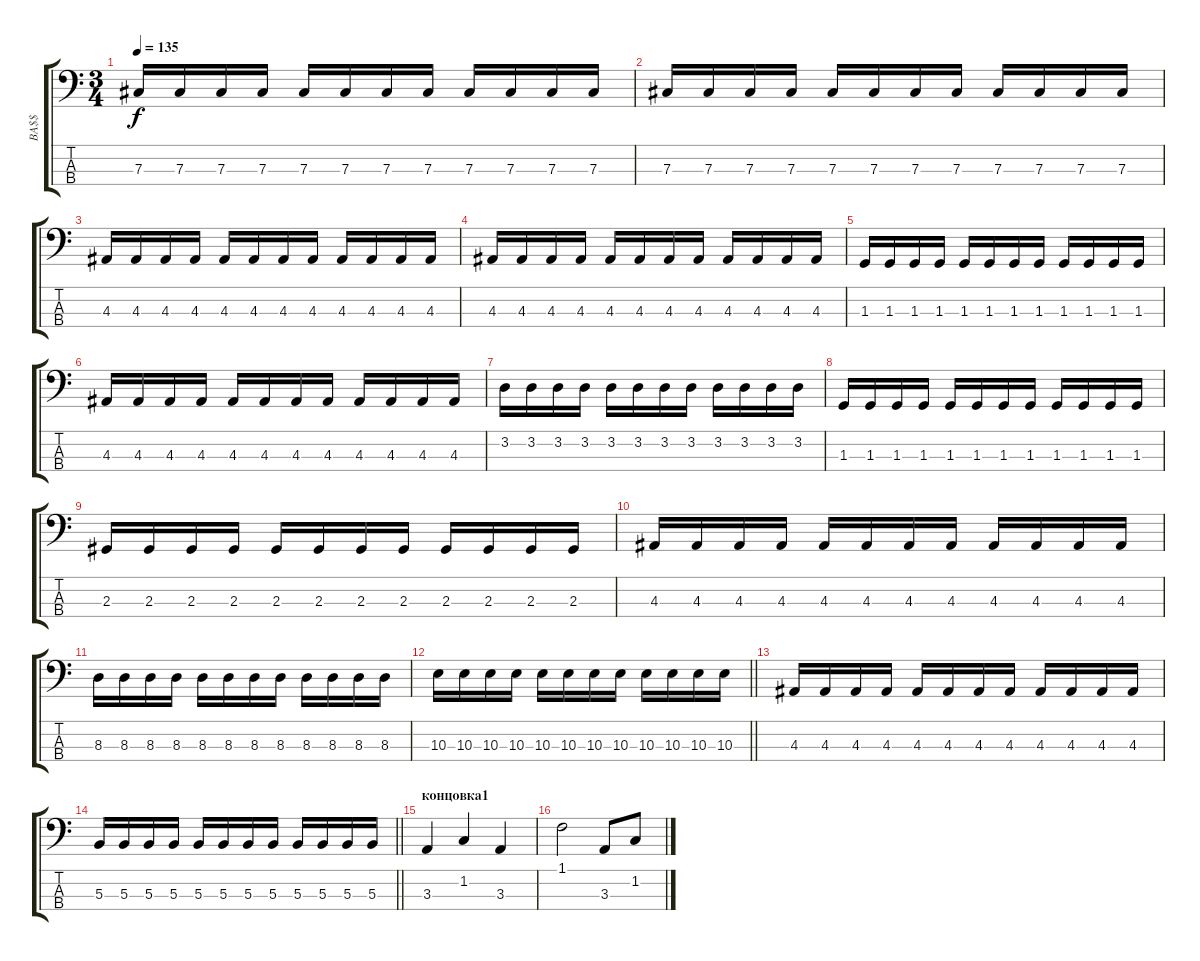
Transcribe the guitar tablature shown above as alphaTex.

\track ("BA$$" "BA$$") {instrument electricbassfinger}
\staff {score tabs}
\tuning (E2 B1 Gb1 Db1) {hide}
\ts (3 4)
\tempo 135
\clef f4
\ks c
7.3.16{dy f} 7.3.16 7.3.16 7.3.16 7.3.16 7.3.16 7.3.16 7.3.16 7.3.16 7.3.16 7.3.16 7.3.16 |
7.3.16 7.3.16 7.3.16 7.3.16 7.3.16 7.3.16 7.3.16 7.3.16 7.3.16 7.3.16 7.3.16 7.3.16 |
4.3.16 4.3.16 4.3.16 4.3.16 4.3.16 4.3.16 4.3.16 4.3.16 4.3.16 4.3.16 4.3.16 4.3.16 |
4.3.16 4.3.16 4.3.16 4.3.16 4.3.16 4.3.16 4.3.16 4.3.16 4.3.16 4.3.16 4.3.16 4.3.16 |
1.3.16 1.3.16 1.3.16 1.3.16 1.3.16 1.3.16 1.3.16 1.3.16 1.3.16 1.3.16 1.3.16 1.3.16 |
4.3.16 4.3.16 4.3.16 4.3.16 4.3.16 4.3.16 4.3.16 4.3.16 4.3.16 4.3.16 4.3.16 4.3.16 |
3.2.16 3.2.16 3.2.16 3.2.16 3.2.16 3.2.16 3.2.16 3.2.16 3.2.16 3.2.16 3.2.16 3.2.16 |
1.3.16 1.3.16 1.3.16 1.3.16 1.3.16 1.3.16 1.3.16 1.3.16 1.3.16 1.3.16 1.3.16 1.3.16 |
2.3.16 2.3.16 2.3.16 2.3.16 2.3.16 2.3.16 2.3.16 2.3.16 2.3.16 2.3.16 2.3.16 2.3.16 |
4.3.16 4.3.16 4.3.16 4.3.16 4.3.16 4.3.16 4.3.16 4.3.16 4.3.16 4.3.16 4.3.16 4.3.16 |
8.3.16 8.3.16 8.3.16 8.3.16 8.3.16 8.3.16 8.3.16 8.3.16 8.3.16 8.3.16 8.3.16 8.3.16 |
\barLineRight lightlight
10.3.16 10.3.16 10.3.16 10.3.16 10.3.16 10.3.16 10.3.16 10.3.16 10.3.16 10.3.16 10.3.16 10.3.16 |
4.3.16 4.3.16 4.3.16 4.3.16 4.3.16 4.3.16 4.3.16 4.3.16 4.3.16 4.3.16 4.3.16 4.3.16 |
\barLineRight lightlight
5.3.16 5.3.16 5.3.16 5.3.16 5.3.16 5.3.16 5.3.16 5.3.16 5.3.16 5.3.16 5.3.16 5.3.16 |
\section ("" "концовка1")
3.3.4 1.2.4 3.3.4 |
1.1.2 3.3.8 1.2.8
